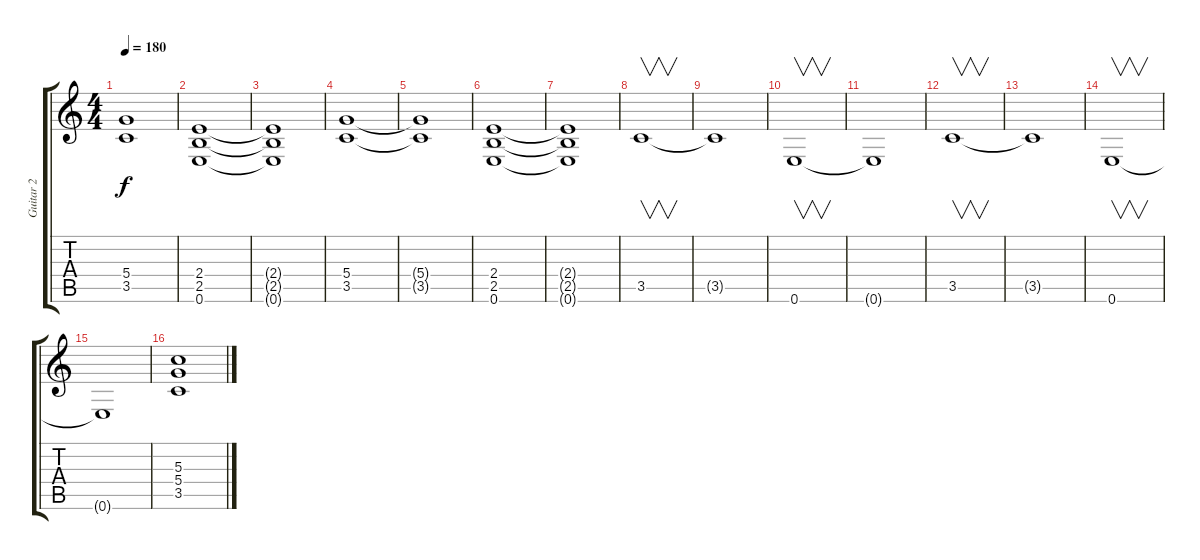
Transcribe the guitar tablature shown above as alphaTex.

\track ("Guitar 2" "Guitar 2") {instrument overdrivenguitar}
\staff {score tabs}
\tuning (E4 B3 G3 D3 A2 E2) {hide}
\ts (4 4)
\tempo 180
\clef g2
\ks c
(5.4{t} 3.5{t}).1{dy f} |
(2.4 2.5 0.6).1 |
(2.4{t} 2.5{t} 0.6{t}).1 |
(5.4 3.5).1 |
(5.4{t} 3.5{t}).1 |
(2.4 2.5 0.6).1 |
(2.4{t} 2.5{t} 0.6{t}).1 |
3.5.1{v} |
3.5{t}.1 |
0.6.1{v} |
0.6{t}.1 |
3.5.1{v} |
3.5{t}.1 |
0.6.1{v} |
0.6{t}.1 |
(5.3 5.4 3.5).1
